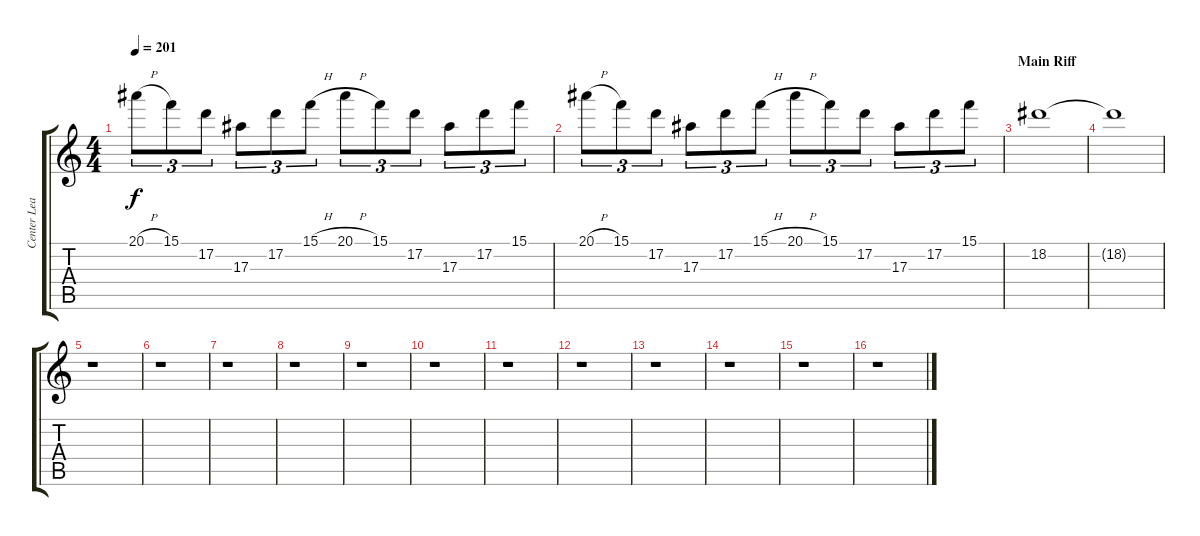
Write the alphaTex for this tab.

\track ("Center Lead 2" "Center Lea") {instrument overdrivenguitar}
\staff {score tabs}
\tuning (D4 A3 F3 C3 G2 C2) {hide}
\ts (4 4)
\tempo 201
\clef g2
\ks aminor
20.1{h}.8{tu (3 2) dy f} 15.1.8{tu (3 2)} 17.2.8{tu (3 2)} 17.3.8{tu (3 2)} 17.2.8{tu (3 2)} 15.1{h}.8{tu (3 2)} 20.1{h}.8{tu (3 2)} 15.1.8{tu (3 2)} 17.2.8{tu (3 2)} 17.3.8{tu (3 2)} 17.2.8{tu (3 2)} 15.1.8{tu (3 2)} |
20.1{h}.8{tu (3 2)} 15.1.8{tu (3 2)} 17.2.8{tu (3 2)} 17.3.8{tu (3 2)} 17.2.8{tu (3 2)} 15.1{h}.8{tu (3 2)} 20.1{h}.8{tu (3 2)} 15.1.8{tu (3 2)} 17.2.8{tu (3 2)} 17.3.8{tu (3 2)} 17.2.8{tu (3 2)} 15.1.8{tu (3 2)} |
\section ("" "Main Riff")
18.2.1 |
18.2{t}.1 |
r.1 |
r.1 |
r.1 |
r.1 |
r.1 |
r.1 |
r.1 |
r.1 |
r.1 |
r.1 |
r.1 |
r.1
